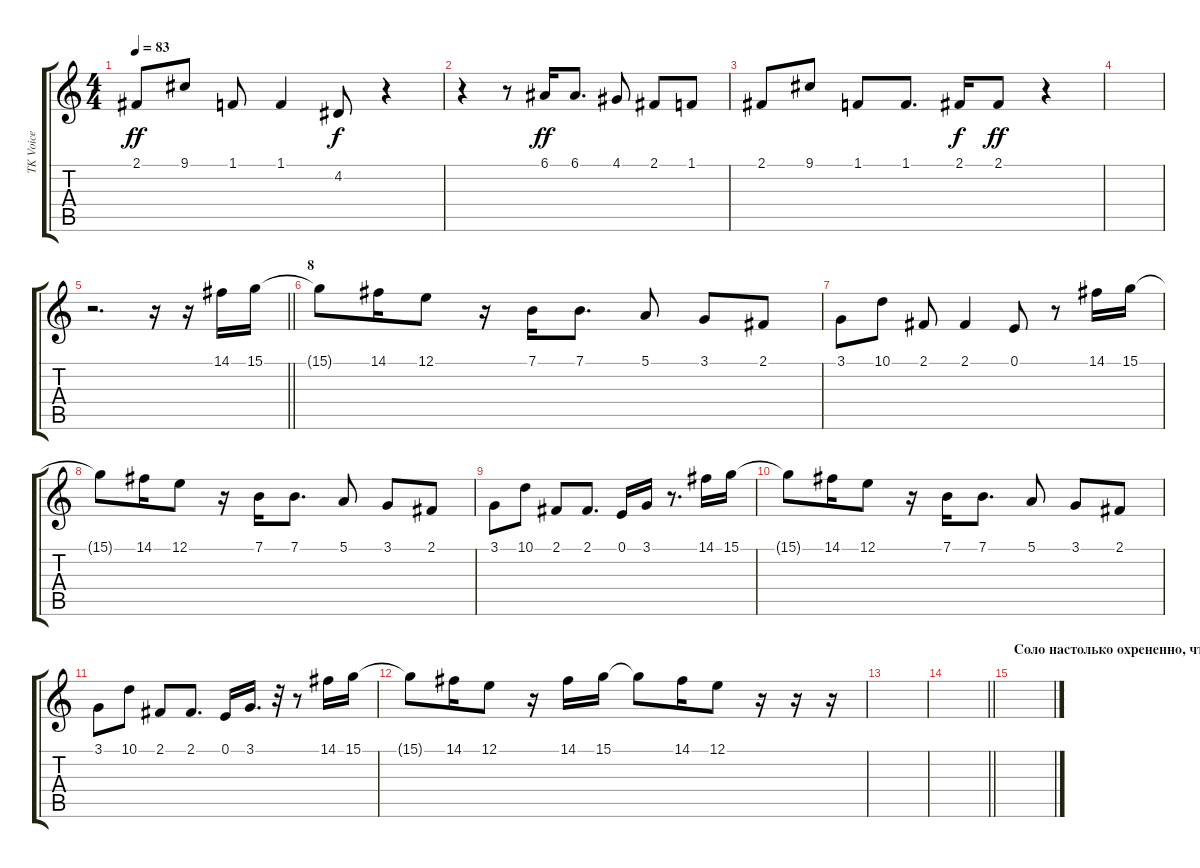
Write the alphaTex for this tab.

\track ("TK Voice" "TK Voice") {instrument synthvoice}
\staff {score tabs}
\tuning (E4 B3 G3 D3 A2 E2) {hide}
\ts (4 4)
\tempo 83
\clef g2
\ks c
2.1.8{dy ff} 9.1.8 1.1.8 1.1.4 4.2.8{dy f} r.4 |
r.4 r.8 6.1.16{dy ff} 6.1.8{d} 4.1.8 2.1.8 1.1.8 |
2.1.8 9.1.8 1.1.8 1.1.8{d} 2.1.16{dy f} 2.1.8{dy ff} r.4 |
|
\barLineRight lightlight
r.2{d} r.16 r.16 14.1.16 15.1.16 |
\section ("" "8")
15.1{t}.8 14.1.16 12.1.8 r.16 7.1.16 7.1.8{d} 5.1.8 3.1.8 2.1.8 |
3.1.8 10.1.8 2.1.8 2.1.4 0.1.8 r.8 14.1.16 15.1.16 |
15.1{t}.8 14.1.16 12.1.8 r.16 7.1.16 7.1.8{d} 5.1.8 3.1.8 2.1.8 |
3.1.8 10.1.8 2.1.8 2.1.8{d} 0.1.16 3.1.16 r.8{d} 14.1.16 15.1.16 |
15.1{t}.8 14.1.16 12.1.8 r.16 7.1.16 7.1.8{d} 5.1.8 3.1.8 2.1.8 |
3.1.8 10.1.8 2.1.8 2.1.8{d} 0.1.16 3.1.16{d} r.32 r.8 14.1.16 15.1.16 |
15.1{t}.8 14.1.16 12.1.8 r.16 14.1.16 15.1.16 15.1{t}.8 14.1.16 12.1.8 r.16 r.16 r.16 |
|
\barLineRight lightlight
|
\section ("" "Соло настолько охрененно, что я не смог его набрать x)")
